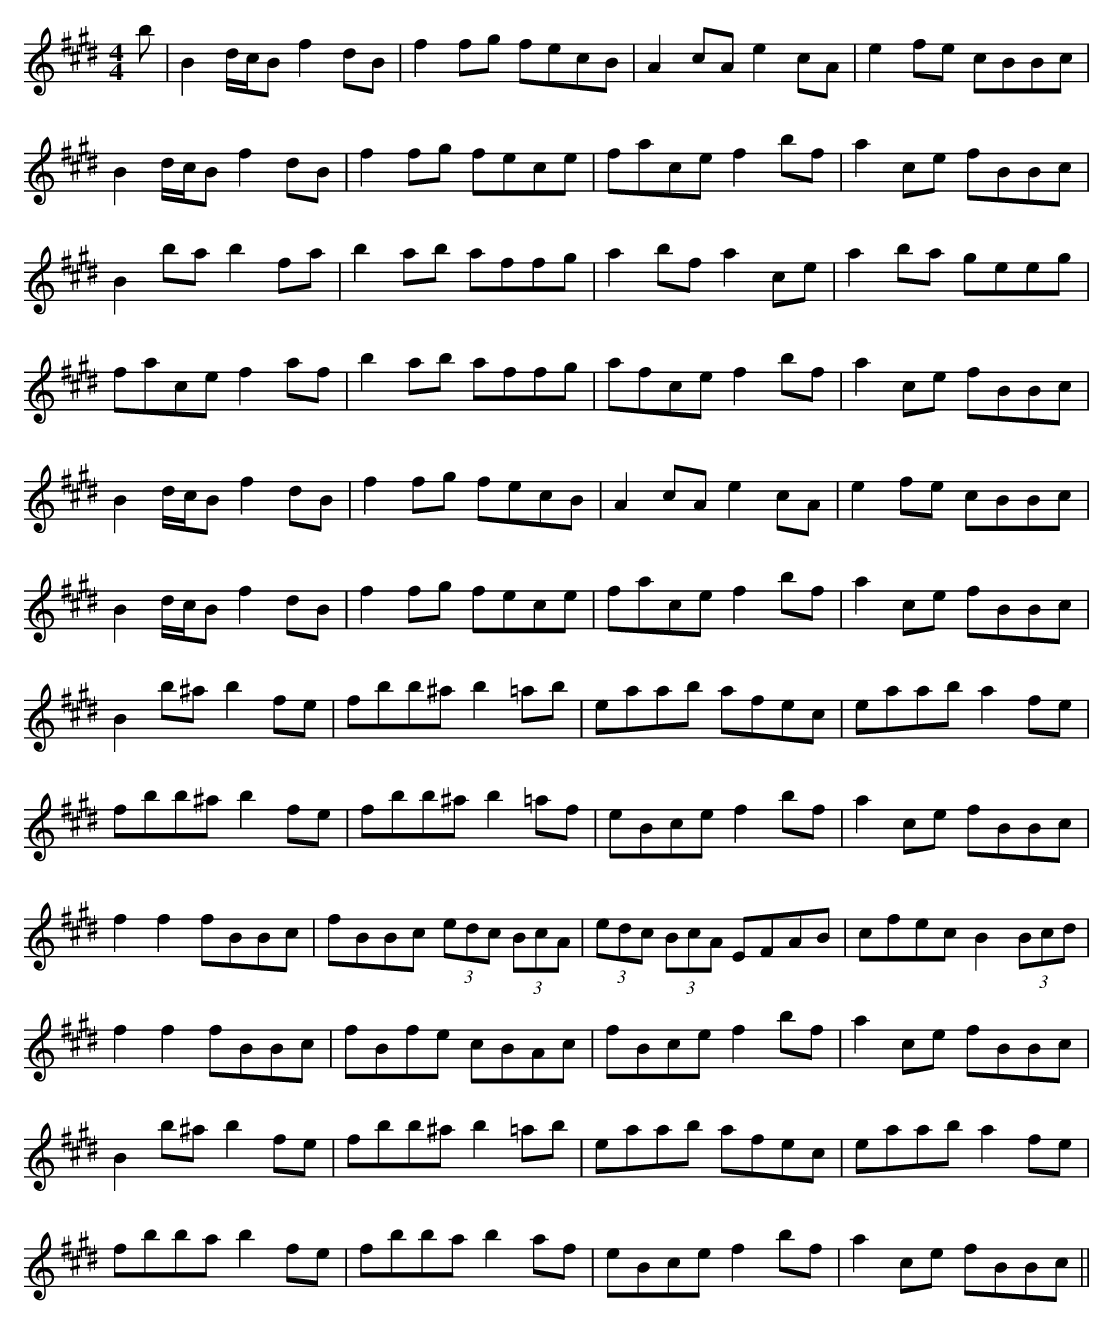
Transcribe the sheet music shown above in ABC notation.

X:1
M:4/4
K:Bmix
b|B2d/c/B f2dB|f2fg fecB|A2cA e2cA|e2fe cBBc|
B2d/c/B f2dB|f2fg fece|face f2bf|a2ce fBBc|
B2ba b2fa|b2ab affg|a2bf a2ce|a2ba geeg|
face f2af|b2ab affg|afce f2bf|a2ce fBBc|
B2d/c/B f2dB|f2fg fecB|A2cA e2cA|e2fe cBBc|
B2d/c/B f2dB|f2fg fece|face f2bf|a2ce fBBc|
B2b^a b2fe|fbb^a b2=ab|eaab afec|eaab a2fe|
fbb^a b2fe|fbb^a b2=af|eBce f2bf|a2ce fBBc|
f2f2fBBc|fBBc (3edc (3BcA|(3edc (3BcA EFAB|cfec B2 (3Bcd|
f2f2 fBBc|fBfe cBAc|fBce f2bf|a2ce fBBc|
B2b^a b2fe|fbb^a b2=ab|eaab afec|eaab a2fe|
fbba b2fe|fbba b2af|eBce f2bf|a2ce fBBc||
